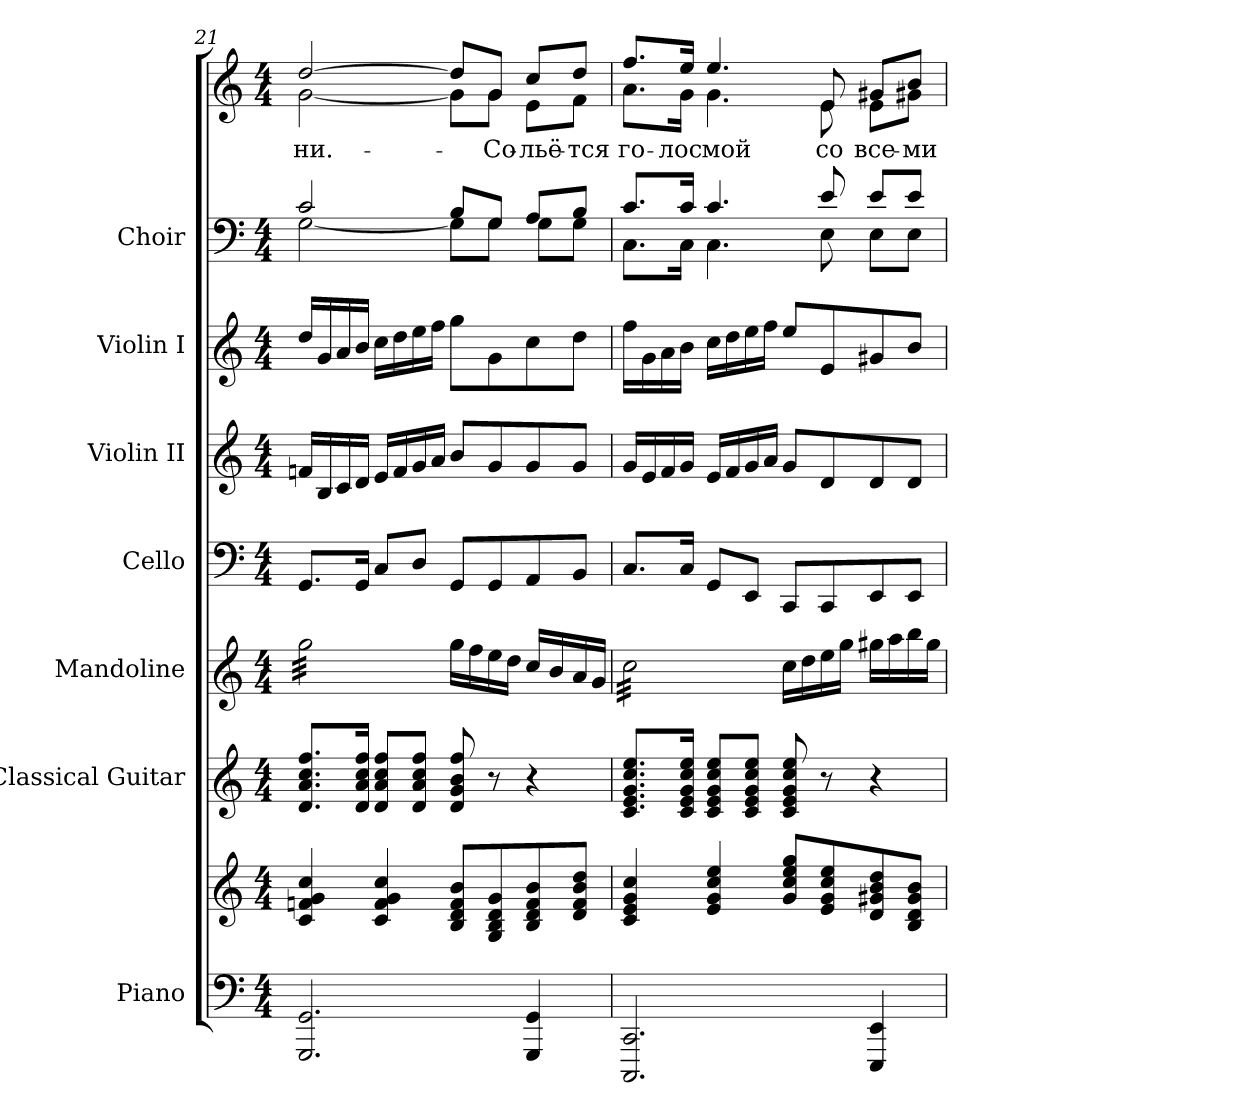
**kern	**kern	**kern	**kern	**kern	**kern	**kern	**kern	**kern	**text
*part7	*part7	*part6	*part5	*part4	*part3	*part2	*part1	*part1	*part1
*staff9	*staff8	*staff7	*staff6	*staff5	*staff4	*staff3	*staff2	*staff1	*staff1
*I"Piano	*	*I"Classical Guitar	*I"Mandoline	*I"Cello	*I"Violin II	*I"Violin I	*I"Choir	*	*
!!LO:PB:g=z
*clefF4	*clefG2	*clefG2	*clefG2	*clefF4	*clefG2	*clefG2	*clefF4	*clefG2	*
*	*	*ITrd7c12	*	*	*	*	*	*	*
*k[]	*k[]	*k[]	*k[]	*k[]	*k[]	*k[]	*k[]	*k[]	*
*C:	*C:	*C:	*C:	*C:	*C:	*C:	*C:	*C:	*
*M4/4	*M4/4	*M4/4	*M4/4	*M4/4	*M4/4	*M4/4	*M4/4	*M4/4	*
=21	=21	=21	=21	=21	=21	=21	=21	=21	=21
*	*	*	*	*	*	*	*^	*	*
!	!	!	!	!	!	!	!	!	!	!LO:LY:b:color=#000000
*	*	*	*	*	*	*	*	*	*^	*
*	*	*	*tremolo	*	*	*	*	*	*	*	*
2.GGGi/ 2.GGi	4ci/ 4fni 4gi 4cci	8.Di/ 8.Ai 8.ci 8.fiL	32ggi\LLL	8.GGi/L	16fni/LL	16ddi/LL	2ci/	[2Gi\	[2ddi/	[2gi\	-ни.-
.	.	.	32ggi\	.	.	.	.	.	.	.	.
.	.	.	32ggi\	.	16Bi/	16gi/	.	.	.	.	.
.	.	.	32ggi\	.	.	.	.	.	.	.	.
.	.	.	32ggi\	.	16ci/	16ai/	.	.	.	.	.
.	.	.	32ggi\	.	.	.	.	.	.	.	.
.	.	16Di/ 16Ai 16ci 16fiJk	32ggi\	16GGi/Jk	16di/JJ	16bi/JJ	.	.	.	.	.
.	.	.	32ggi\	.	.	.	.	.	.	.	.
.	4ci/ 4fi 4gi 4cci	8Di/ 8Ai 8ci 8fiL	32ggi\	8Ci/L	16ei/LL	16cci\LL	.	.	.	.	.
.	.	.	32ggi\	.	.	.	.	.	.	.	.
.	.	.	32ggi\	.	16fi/	16ddi\	.	.	.	.	.
.	.	.	32ggi\	.	.	.	.	.	.	.	.
.	.	8Di/ 8Ai 8ci 8fiJ	32ggi\	8Di/J	16gi/	16eei\	.	.	.	.	.
.	.	.	32ggi\	.	.	.	.	.	.	.	.
.	.	.	32ggi\	.	16ai/JJ	16ffi\JJ	.	.	.	.	.
.	.	.	32ggi\JJJ	.	.	.	.	.	.	.	.
*	*	*	*Xtremolo	*	*	*	*	*	*	*	*
.	8Bi/ 8di 8fi 8biL	8Di/ 8Gi 8Bi 8fi	16ggi\LL	8GGi/L	8bi/L	8ggi\L	8Bi/L	8Gi\L]	8ddi/L]	8gi\L]	.
.	.	.	16ffi\	.	.	.	.	.	.	.	.
!	!	!	!	!	!	!	!	!	!	!	!LO:LY:b:color=#000000
.	8Gi/ 8Bi 8di 8gi	8r	16eei\	8GGi/	8gi/	8gi\	8Gi/J	8Gi\J	8gi/J	8gi\J	-Со-
.	.	.	16ddi\JJ	.	.	.	.	.	.	.	.
!	!	!	!	!	!	!	!	!	!	!	!LO:LY:b:color=#000000
4GGGi/ 4GGi	8Bi/ 8di 8fi 8bi	4r	16cci/LL	8AAi/	8gi/	8cci\	8Ai/L	8Gi\L	8cci/L	8ei\L	-льё-
.	.	.	16bi/	.	.	.	.	.	.	.	.
!	!	!	!	!	!	!	!	!	!	!	!LO:LY:b:color=#000000
.	8di/ 8fi 8bi 8ddiJ	.	16ai/	8BBi/J	8gi/J	8ddi\J	8Bi/J	8Gi\J	8ddi/J	8fi\J	-тся
.	.	.	16gi/JJ	.	.	.	.	.	.	.	.
=22	=22	=22	=22	=22	=22	=22	=22	=22	=22	=22	=22
!	!	!	!	!	!	!	!	!	!	!	!LO:LY:b:color=#000000
*	*	*	*tremolo	*	*	*	*	*	*	*	*
2.CCCi/ 2.CCi	4ci/ 4ei 4gi 4cci	8.Ci/ 8.Ei 8.Gi 8.ci 8.eiL	32cci\LLL	8.Ci/L	16gi/LL	16ffi\LL	8.ci/L	8.Ci\L	8.ffi/L	8.ai\L	го-
.	.	.	32cci\	.	.	.	.	.	.	.	.
.	.	.	32cci\	.	16ei/	16gi\	.	.	.	.	.
.	.	.	32cci\	.	.	.	.	.	.	.	.
.	.	.	32cci\	.	16fi/	16ai\	.	.	.	.	.
.	.	.	32cci\	.	.	.	.	.	.	.	.
!	!	!	!	!	!	!	!	!	!	!	!LO:LY:b:color=#000000
.	.	16Ci/ 16Ei 16Gi 16ci 16eiJk	32cci\	16Ci/Jk	16gi/JJ	16bi\JJ	16ci/Jk	16Ci\Jk	16eei/Jk	16gi\Jk	-лос
.	.	.	32cci\	.	.	.	.	.	.	.	.
!	!	!	!	!	!	!	!	!	!	!	!LO:LY:b:color=#000000
.	4ei/ 4gi 4cci 4eei	8Ci/ 8Ei 8Gi 8ci 8eiL	32cci\	8GGi/L	16ei/LL	16cci\LL	4.ci/	4.Ci\	4.eei/	4.gi\	мой
.	.	.	32cci\	.	.	.	.	.	.	.	.
.	.	.	32cci\	.	16fi/	16ddi\	.	.	.	.	.
.	.	.	32cci\	.	.	.	.	.	.	.	.
.	.	8Ci/ 8Ei 8Gi 8ci 8eiJ	32cci\	8EEi/J	16gi/	16eei\	.	.	.	.	.
.	.	.	32cci\	.	.	.	.	.	.	.	.
.	.	.	32cci\	.	16ai/JJ	16ffi\JJ	.	.	.	.	.
.	.	.	32cci\JJJ	.	.	.	.	.	.	.	.
*	*	*	*Xtremolo	*	*	*	*	*	*	*	*
.	8gi/ 8cci 8eei 8ggiL	8Ci/ 8Ei 8Gi 8ci 8ei	16cci\LL	8CCi/L	8gi/L	8eei/L	.	.	.	.	.
.	.	.	16ddi\	.	.	.	.	.	.	.	.
!	!	!	!	!	!	!	!	!	!	!	!LO:LY:b:color=#000000
.	8ei/ 8gi 8cci 8eei	8r	16eei\	8CCi/	8di/	8ei/	8ei/	8Ei\	8ei/	8ei\	со
.	.	.	16ggi\JJ	.	.	.	.	.	.	.	.
!	!	!	!	!	!	!	!	!	!	!	!LO:LY:b:color=#000000
4EEEi/ 4EEi	8di/ 8g#Xi 8bi 8ddi	4r	16gg#Xi\LL	8EEi/	8di/	8g#Xi/	8ei/L	8Ei\L	8g#Xi/L	8ei\L	все-
.	.	.	16aai\	.	.	.	.	.	.	.	.
!	!	!	!	!	!	!	!	!	!	!	!LO:LY:b:color=#000000
.	8Bi/ 8di 8g#i 8biJ	.	16bbi\	8EEi/J	8di/J	8bi/J	8ei/J	8Ei\J	8bi/J	8g#Xi\J	-ми
.	.	.	16gg#i\JJ	.	.	.	.	.	.	.	.
*	*	*	*	*	*	*	*v	*v	*	*	*
*	*	*	*	*	*	*	*	*v	*v	*
=	=	=	=	=	=	=	=	=	=
*-	*-	*-	*-	*-	*-	*-	*-	*-	*-
